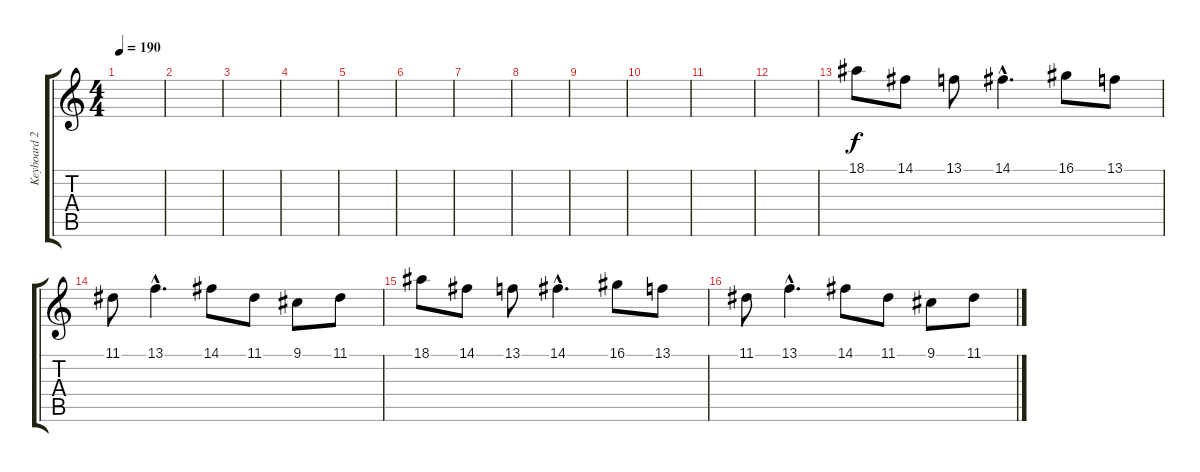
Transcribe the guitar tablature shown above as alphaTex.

\track ("Keyboard 2" "Keyboard 2") {instrument acousticgrandpiano}
\staff {score tabs}
\tuning (E4 B3 G3 D3 A2 E2) {hide}
\ts (4 4)
\tempo 190
\clef g2
\ks c
|
|
|
|
|
|
|
|
|
|
|
|
18.1.8{volume 13} 14.1.8 13.1.8 14.1{hac}.4{d} 16.1.8 13.1.8 |
11.1.8 13.1{hac}.4{d} 14.1.8 11.1.8 9.1.8 11.1.8 |
18.1.8 14.1.8 13.1.8 14.1{hac}.4{d} 16.1.8 13.1.8 |
11.1.8 13.1{hac}.4{d} 14.1.8 11.1.8 9.1.8 11.1.8
